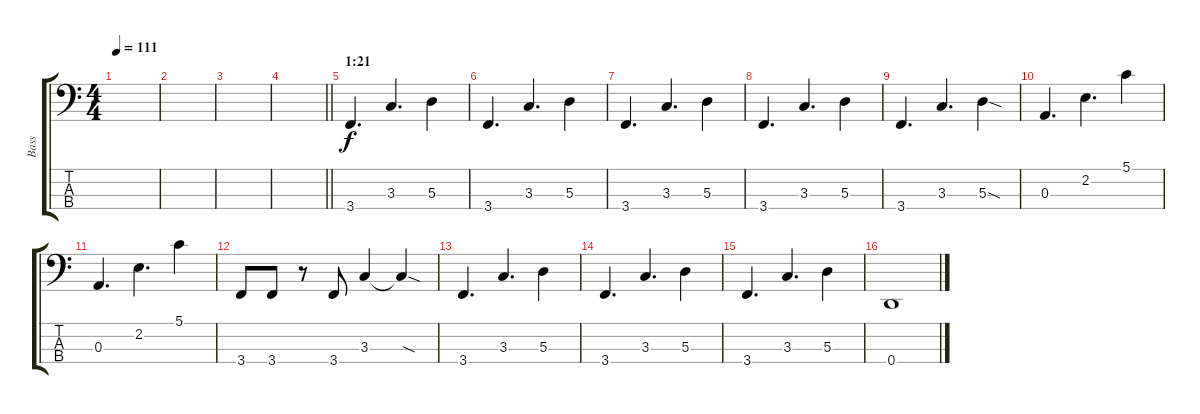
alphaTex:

\track ("Bass" "Bass") {instrument electricbassfinger}
\staff {score tabs}
\tuning (G2 D2 A1 D1) {hide}
\ts (4 4)
\tempo 111
\clef f4
\ks c
|
|
|
\barLineRight lightlight
|
\section ("" "1:21")
3.4.4{d} 3.3.4{d} 5.3.4 |
3.4.4{d} 3.3.4{d} 5.3.4 |
3.4.4{d} 3.3.4{d} 5.3.4 |
3.4.4{d} 3.3.4{d} 5.3.4 |
3.4.4{d} 3.3.4{d} 5.3{sod}.4 |
0.3.4{d} 2.2.4{d} 5.1.4 |
0.3.4{d} 2.2.4{d} 5.1.4 |
3.4.8 3.4.8 r.8 3.4.8 3.3.4 3.3{sod t}.4 |
3.4.4{d} 3.3.4{d} 5.3.4 |
3.4.4{d} 3.3.4{d} 5.3.4 |
3.4.4{d} 3.3.4{d} 5.3.4 |
0.4.1
